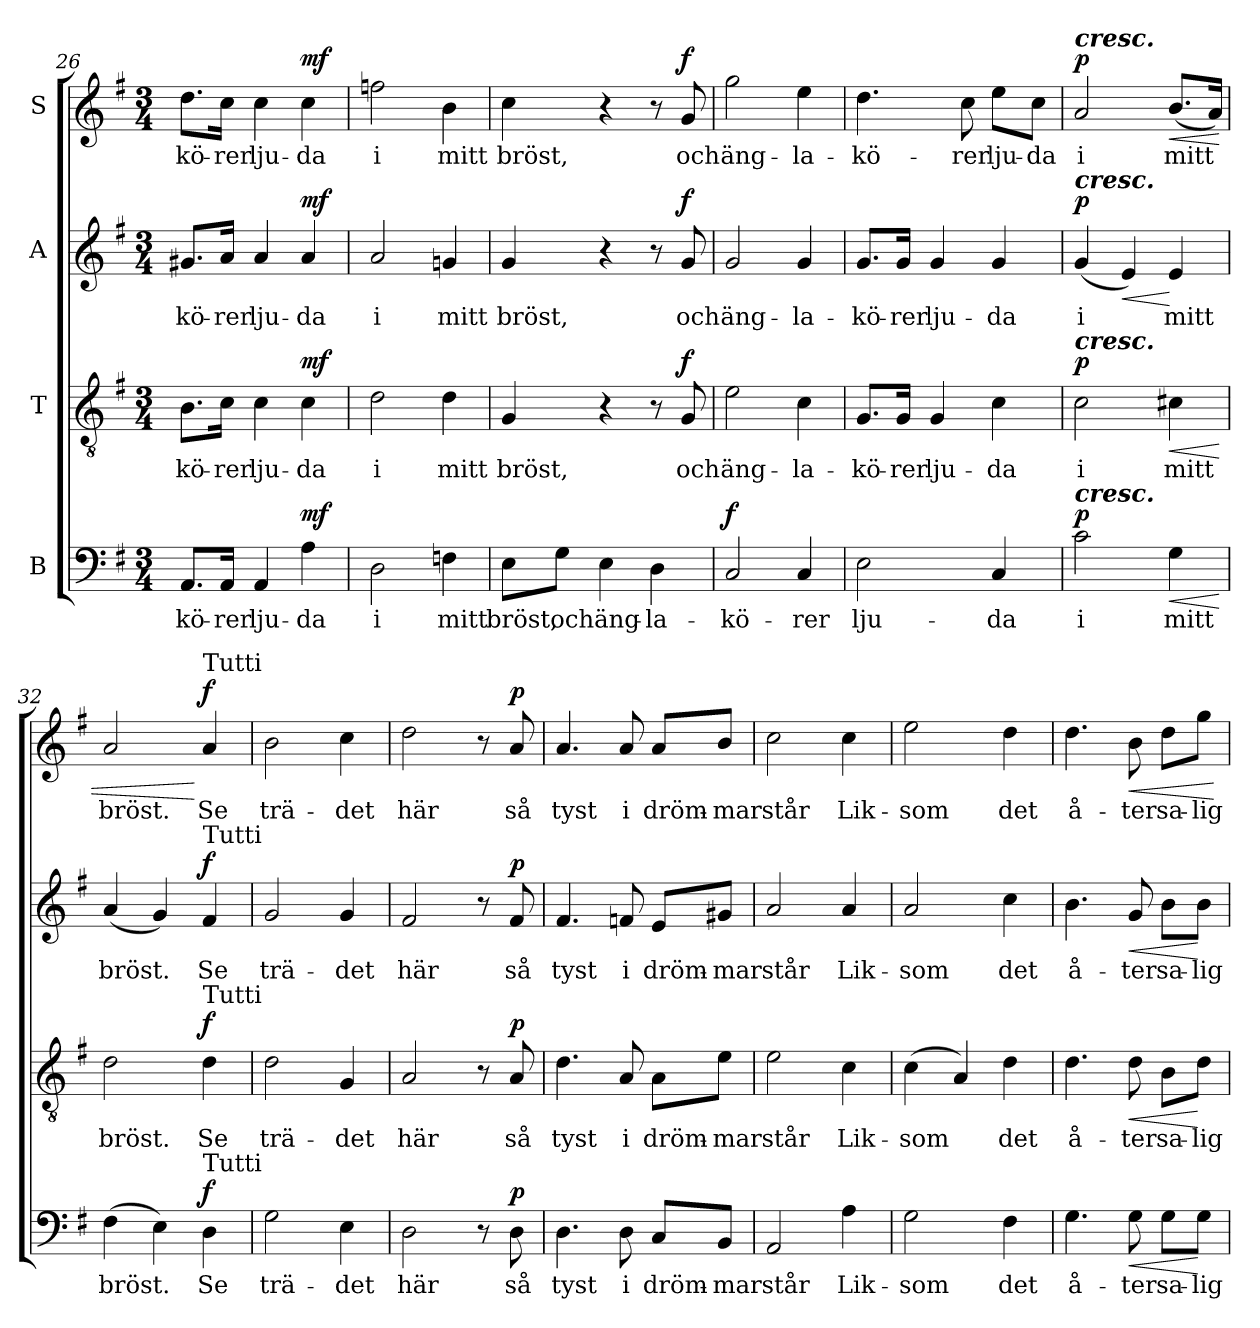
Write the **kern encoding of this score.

**kern	**text	**dynam	**kern	**text	**dynam	**kern	**text	**dynam	**kern	**text	**dynam
*part4	*part4	*part4	*part3	*part3	*part3	*part2	*part2	*part2	*part1	*part1	*part1
*staff4	*staff4	*staff4	*staff3	*staff3	*staff3	*staff2	*staff2	*staff2	*staff1	*staff1	*staff1
*I"B	*	*	*I"T	*	*	*I"A	*	*	*I"S	*	*
*clefF4	*	*	*clefGv2	*	*	*clefG2	*	*	*clefG2	*	*
*k[f#]	*	*	*k[f#]	*	*	*k[f#]	*	*	*k[f#]	*	*
*G:	*	*	*G:	*	*	*G:	*	*	*G:	*	*
*M3/4	*	*	*M3/4	*	*	*M3/4	*	*	*M3/4	*	*
=26	=26	=26	=26	=26	=26	=26	=26	=26	=26	=26	=26
!	!LO:LY:b	!	!	!LO:LY:b	!	!	!LO:LY:b	!	!	!LO:LY:b	!
8.AA/L	-kö-	.	8.B\L	-kö-	.	8.g#X/L	-kö-	.	8.dd\L	-kö-	.
!	!LO:LY:b	!	!	!LO:LY:b	!	!	!LO:LY:b	!	!	!LO:LY:b	!
16AA/Jk	-rer	.	16c\Jk	-rer	.	16a/Jk	-rer	.	16cc\Jk	-rer	.
!	!LO:LY:b	!	!	!LO:LY:b	!	!	!LO:LY:b	!	!	!LO:LY:b	!
4AA/	lju-	.	4c\	lju-	.	4a/	lju-	.	4cc\	lju-	.
!	!LO:LY:b	!LO:DY:a	!	!LO:LY:b	!LO:DY:a	!	!LO:LY:b	!LO:DY:a	!	!LO:LY:b	!LO:DY:a
4A\	-da	mf	4c\	-da	mf	4a/	-da	mf	4cc\	-da	mf
!!LO:LB:g=z
=27	=27	=27	=27	=27	=27	=27	=27	=27	=27	=27	=27
!	!LO:LY:b	!	!	!LO:LY:b	!	!	!LO:LY:b	!	!	!LO:LY:b	!
2D\	i	.	2d\	i	.	2a/	i	.	2ffn\	i	.
!	!LO:LY:b	!	!	!LO:LY:b	!	!	!LO:LY:b	!	!	!LO:LY:b	!
4Fn\	mitt	.	4d\	mitt	.	4gni/	mitt	.	4b\	mitt	.
=28	=28	=28	=28	=28	=28	=28	=28	=28	=28	=28	=28
!	!LO:LY:b	!	!	!LO:LY:b	!	!	!LO:LY:b	!	!	!LO:LY:b	!
8E\L	bröst,	.	4G/	bröst,	.	4g/	bröst,	.	4cc\	bröst,	.
!	!LO:LY:b	!	!	!	!	!	!	!	!	!	!
8G\J	och	.	.	.	.	.	.	.	.	.	.
!	!LO:LY:b	!	!	!	!	!	!	!	!	!	!
4E\	äng-	.	4r	.	.	4r	.	.	4r	.	.
!	!LO:LY:b	!	!	!	!	!	!	!	!	!	!
4D\	-la-	.	8r	.	.	8r	.	.	8r	.	.
!	!	!	!	!LO:LY:b	!LO:DY:a	!	!LO:LY:b	!LO:DY:a	!	!LO:LY:b	!LO:DY:a
.	.	.	8G/	och	f	8g/	och	f	8g/	och	f
=29	=29	=29	=29	=29	=29	=29	=29	=29	=29	=29	=29
!	!LO:LY:b	!LO:DY:a	!	!LO:LY:b	!	!	!LO:LY:b	!	!	!LO:LY:b	!
2C/	-kö-	f	2e\	äng-	.	2g/	äng-	.	2gg\	äng-	.
!	!LO:LY:b	!	!	!LO:LY:b	!	!	!LO:LY:b	!	!	!LO:LY:b	!
4C/	-rer	.	4c\	-la-	.	4g/	-la-	.	4ee\	-la-	.
=30	=30	=30	=30	=30	=30	=30	=30	=30	=30	=30	=30
!	!LO:LY:b	!	!	!LO:LY:b	!	!	!LO:LY:b	!	!	!LO:LY:b	!
2E\	lju-	.	8.G/L	-kö-	.	8.g/L	-kö-	.	4.dd\	-kö-	.
!	!	!	!	!LO:LY:b	!	!	!LO:LY:b	!	!	!	!
.	.	.	16G/Jk	-rer	.	16g/Jk	-rer	.	.	.	.
!	!	!	!	!LO:LY:b	!	!	!LO:LY:b	!	!	!	!
.	.	.	4G/	lju-	.	4g/	lju-	.	.	.	.
!	!	!	!	!	!	!	!	!	!	!LO:LY:b	!
.	.	.	.	.	.	.	.	.	8cc\	-rer	.
!	!LO:LY:b	!	!	!LO:LY:b	!	!	!LO:LY:b	!	!	!LO:LY:b	!
4C/	-da	.	4c\	-da	.	4g/	-da	.	8ee\L	lju-	.
!	!	!	!	!	!	!	!	!	!	!LO:LY:b	!
.	.	.	.	.	.	.	.	.	8cc\J	-da	.
=31	=31	=31	=31	=31	=31	=31	=31	=31	=31	=31	=31
!	!	!	!	!	!	!	!	!	!LO:TX:a:Bi:t=cresc.	!	!
!	!	!	!	!	!	!LO:TX:a:Bi:t=cresc.	!	!	!	!	!
!	!	!	!LO:TX:a:Bi:t=cresc.	!	!	!	!	!	!	!	!
!LO:TX:a:Bi:t=cresc.	!	!	!	!	!	!	!	!	!	!	!
!	!LO:LY:b	!LO:DY:a	!	!LO:LY:b	!LO:DY:a	!	!LO:LY:b	!LO:DY:a	!	!LO:LY:b	!LO:DY:a
2c\	i	p	2c\	i	p	(<4g/	i	p	2a/	i	p
!	!	!	!	!	!	!	!	!LO:HP:b	!	!	!
.	.	.	.	.	.	4e/)	.	<	.	.	.
!	!LO:LY:b	!LO:HP:b	!	!LO:LY:b	!LO:HP:b	!	!LO:LY:b	!	!	!LO:LY:b	!LO:HP:b
4G\	mitt	<	4c#X\	mitt	<	4e/	mitt	[	(<8.b/L	mitt	<
.	.	.	.	.	.	.	.	.	16a/Jk)	.	.
.	.	[	.	.	[	.	.	.	.	.	.
=32	=32	=32	=32	=32	=32	=32	=32	=32	=32	=32	=32
!	!LO:LY:b	!	!	!LO:LY:b	!	!	!LO:LY:b	!	!	!LO:LY:b	!
(>4F#\	bröst.	.	2d\	bröst.	.	(<4a/	bröst.	.	2a/	bröst.	.
4E\)	.	.	.	.	.	4g/)	.	.	.	.	.
!	!	!	!	!	!	!	!	!	!LO:TX:a:t=Tutti	!	!
!	!	!	!	!	!	!LO:TX:a:t=Tutti	!	!	!	!	!
!	!	!	!LO:TX:a:t=Tutti	!	!	!	!	!	!	!	!
!LO:TX:a:t=Tutti	!	!	!	!	!	!	!	!	!	!	!
!	!LO:LY:b	!LO:DY:a	!	!LO:LY:b	!LO:DY:a	!	!LO:LY:b	!LO:DY:a	!	!LO:LY:b	!LO:DY:n=1:a
4D\	Se	f	4d\	Se	f	4f#/	Se	f	4a/	Se	[ f
=33	=33	=33	=33	=33	=33	=33	=33	=33	=33	=33	=33
!	!LO:LY:b	!	!	!LO:LY:b	!	!	!LO:LY:b	!	!	!LO:LY:b	!
2G\	trä-	.	2d\	trä-	.	2g/	trä-	.	2b\	trä-	.
!	!LO:LY:b	!	!	!LO:LY:b	!	!	!LO:LY:b	!	!	!LO:LY:b	!
4E\	-det	.	4G/	-det	.	4g/	-det	.	4cc\	-det	.
!!LO:LB:g=z
=34	=34	=34	=34	=34	=34	=34	=34	=34	=34	=34	=34
!	!LO:LY:b	!	!	!LO:LY:b	!	!	!LO:LY:b	!	!	!LO:LY:b	!
2D\	här	.	2A/	här	.	2f#/	här	.	2dd\	här	.
8r	.	.	8r	.	.	8r	.	.	8r	.	.
!	!LO:LY:b	!LO:DY:a	!	!LO:LY:b	!LO:DY:a	!	!LO:LY:b	!LO:DY:a	!	!LO:LY:b	!LO:DY:a
8D\	så	p	8A/	så	p	8f#/	så	p	8a/	så	p
=35	=35	=35	=35	=35	=35	=35	=35	=35	=35	=35	=35
!	!LO:LY:b	!	!	!LO:LY:b	!	!	!LO:LY:b	!	!	!LO:LY:b	!
4.D\	tyst	.	4.d\	tyst	.	4.f#/	tyst	.	4.a/	tyst	.
!	!LO:LY:b	!	!	!LO:LY:b	!	!	!LO:LY:b	!	!	!LO:LY:b	!
8D\	i	.	8A/	i	.	8fn/	i	.	8a/	i	.
!	!LO:LY:b	!	!	!LO:LY:b	!	!	!LO:LY:b	!	!	!LO:LY:b	!
8C/L	dröm-	.	8A\L	dröm-	.	8e/L	dröm-	.	8a/L	dröm-	.
!	!LO:LY:b	!	!	!LO:LY:b	!	!	!LO:LY:b	!	!	!LO:LY:b	!
8BB/J	-mar	.	8e\J	-mar	.	8g#X/J	-mar	.	8b/J	-mar	.
=36	=36	=36	=36	=36	=36	=36	=36	=36	=36	=36	=36
!	!LO:LY:b	!	!	!LO:LY:b	!	!	!LO:LY:b	!	!	!LO:LY:b	!
2AA/	står	.	2e\	står	.	2a/	står	.	2cc\	står	.
!	!LO:LY:b	!	!	!LO:LY:b	!	!	!LO:LY:b	!	!	!LO:LY:b	!
4A\	Lik-	.	4c\	Lik-	.	4a/	Lik-	.	4cc\	Lik-	.
=37	=37	=37	=37	=37	=37	=37	=37	=37	=37	=37	=37
!	!LO:LY:b	!	!	!LO:LY:b	!	!	!LO:LY:b	!	!	!LO:LY:b	!
2G\	-som	.	(>4c\	-som	.	2a/	-som	.	2ee\	-som	.
.	.	.	4A/)	.	.	.	.	.	.	.	.
!	!LO:LY:b	!	!	!LO:LY:b	!	!	!LO:LY:b	!	!	!LO:LY:b	!
4F#\	det	.	4d\	det	.	4cc\	det	.	4dd\	det	.
=38	=38	=38	=38	=38	=38	=38	=38	=38	=38	=38	=38
!	!LO:LY:b	!	!	!LO:LY:b	!	!	!LO:LY:b	!	!	!LO:LY:b	!
4.G\	å-	.	4.d\	å-	.	4.b\	å-	.	4.dd\	å-	.
!	!LO:LY:b	!LO:HP:b	!	!LO:LY:b	!LO:HP:b	!	!LO:LY:b	!LO:HP:b	!	!LO:LY:b	!LO:HP:b
8G\	-ter	<	8d\	-ter	<	8g/	-ter	<	8b\	-ter	<
!	!LO:LY:b	!	!	!LO:LY:b	!	!	!LO:LY:b	!	!	!LO:LY:b	!
8G\L	sa-	.	8B\L	sa-	.	8b\L	sa-	.	8dd\L	sa-	.
!	!LO:LY:b	!	!	!LO:LY:b	!	!	!LO:LY:b	!	!	!LO:LY:b	!
8G\J	-lig-	[	8d\J	-lig-	[	8b\J	-lig-	[	8gg\J	-lig-	.
.	.	.	.	.	.	.	.	.	.	.	[
=	=	=	=	=	=	=	=	=	=	=	=
*-	*-	*-	*-	*-	*-	*-	*-	*-	*-	*-	*-
